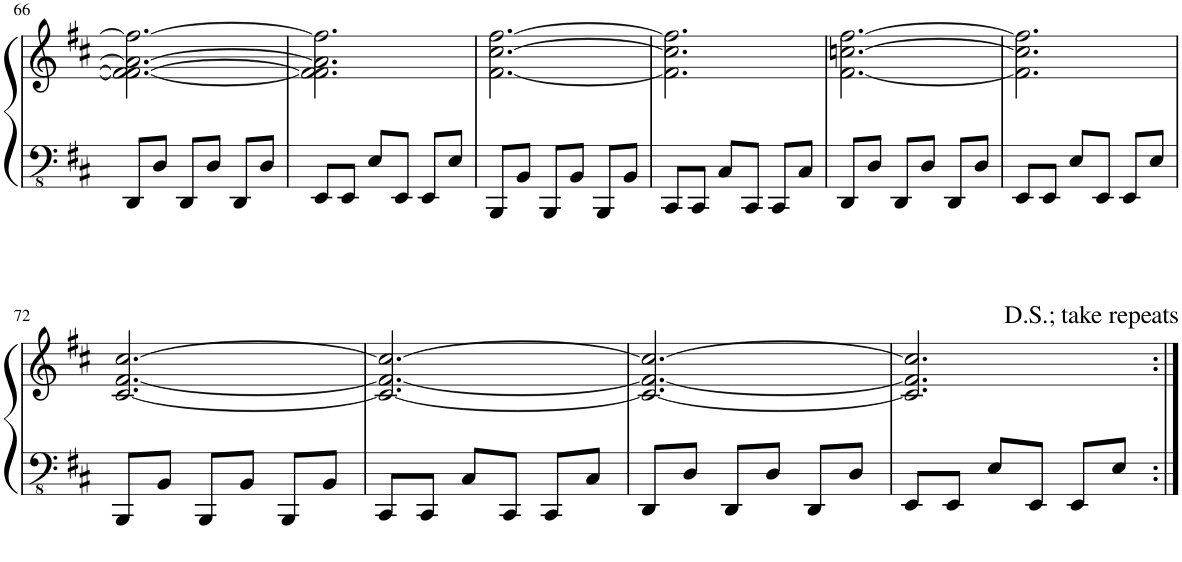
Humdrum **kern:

**kern	**kern
*part1	*part1
*staff2	*staff1
*I"Piano	*
*I'Pno.	*
!!LO:PB:g=z
*clefFv4	*clefG2
*k[f#c#]	*k[f#c#]
*M3/4	*M3/4
=66	=66
8DDD/L	2.f\_ 2.f#\_ 2.a\_ 2.ff\_
8DD/J	.
8DDD/L	.
8DD/J	.
8DDD/L	.
8DD/J	.
=67	=67
8EEE/L	2.f\] 2.f#\] 2.a\] 2.ff\]
8EEE/J	.
8EE/L	.
8EEE/J	.
8EEE/L	.
8EE/J	.
=68	=68
8BBBB/L	[2.f#\ [2.cc#\ [2.ff#\
8BBB/J	.
8BBBB/L	.
8BBB/J	.
8BBBB/L	.
8BBB/J	.
=69	=69
8CCC#/L	2.f#\] 2.cc#\] 2.ff#\]
8CCC#/J	.
8CC#/L	.
8CCC#/J	.
8CCC#/L	.
8CC#/J	.
=70	=70
8DDD/L	[2.f#\ [2.ccn\ [2.ff#\
8DD/J	.
8DDD/L	.
8DD/J	.
8DDD/L	.
8DD/J	.
=71	=71
8EEE/L	2.f#\] 2.cc\] 2.ff#\]
8EEE/J	.
8EE/L	.
8EEE/J	.
8EEE/L	.
8EE/J	.
!!LO:LB:g=z
=72	=72
8BBBB/L	[2.c#/ [2.f#/ [2.cc#/
8BBB/J	.
8BBBB/L	.
8BBB/J	.
8BBBB/L	.
8BBB/J	.
=73	=73
8CCC#/L	2.c#/_ 2.f#/_ 2.cc#/_
8CCC#/J	.
8CC#/L	.
8CCC#/J	.
8CCC#/L	.
8CC#/J	.
=74	=74
8DDD/L	2.c#/_ 2.f#/_ 2.cc#/_
8DD/J	.
8DDD/L	.
8DD/J	.
8DDD/L	.
8DD/J	.
=75	=75
8EEE/L	2.c#/] 2.f#/] 2.cc#/]
8EEE/J	.
8EE/L	.
8EEE/J	.
8EEE/L	.
8EE/J	.
=:|!	=:|!
*-	*-
